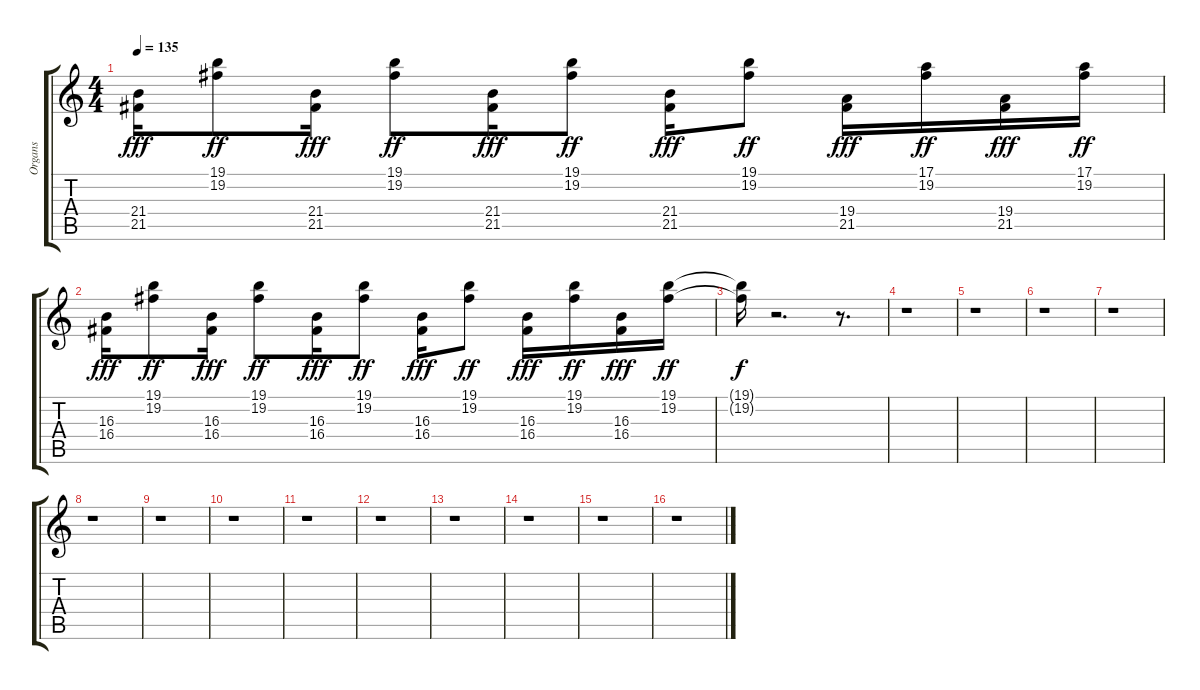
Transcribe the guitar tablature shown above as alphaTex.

\track ("Organs" "Organs") {instrument percussiveorgan}
\staff {score tabs}
\tuning (E4 B3 G3 D3 A2 E2) {hide}
\ts (4 4)
\tempo 135
\clef g2
\ks c
(21.4 21.5).16{dy fff} (19.1 19.2).8{dy ff} (21.4 21.5).16{dy fff} (19.1 19.2).8{dy ff} (21.4 21.5).16{dy fff} (19.1 19.2).8{dy ff} (21.4 21.5).16{dy fff} (19.1 19.2).8{dy ff} (19.4 21.5).16{dy fff} (17.1 19.2).16{dy ff} (19.4 21.5).16{dy fff} (17.1 19.2).16{dy ff} |
(16.3 16.4).16{dy fff} (19.1 19.2).8{dy ff} (16.3 16.4).16{dy fff} (19.1 19.2).8{dy ff} (16.3 16.4).16{dy fff} (19.1 19.2).8{dy ff} (16.3 16.4).16{dy fff} (19.1 19.2).8{dy ff} (16.3 16.4).16{dy fff} (19.1 19.2).16{dy ff} (16.3 16.4).16{dy fff} (19.1 19.2).16{dy ff} |
(19.1{t} 19.2{t}).16{dy f} r.2{d} r.8{d} |
r.1 |
r.1 |
r.1 |
r.1 |
r.1 |
r.1 |
r.1 |
r.1 |
r.1 |
r.1 |
r.1 |
r.1 |
r.1
